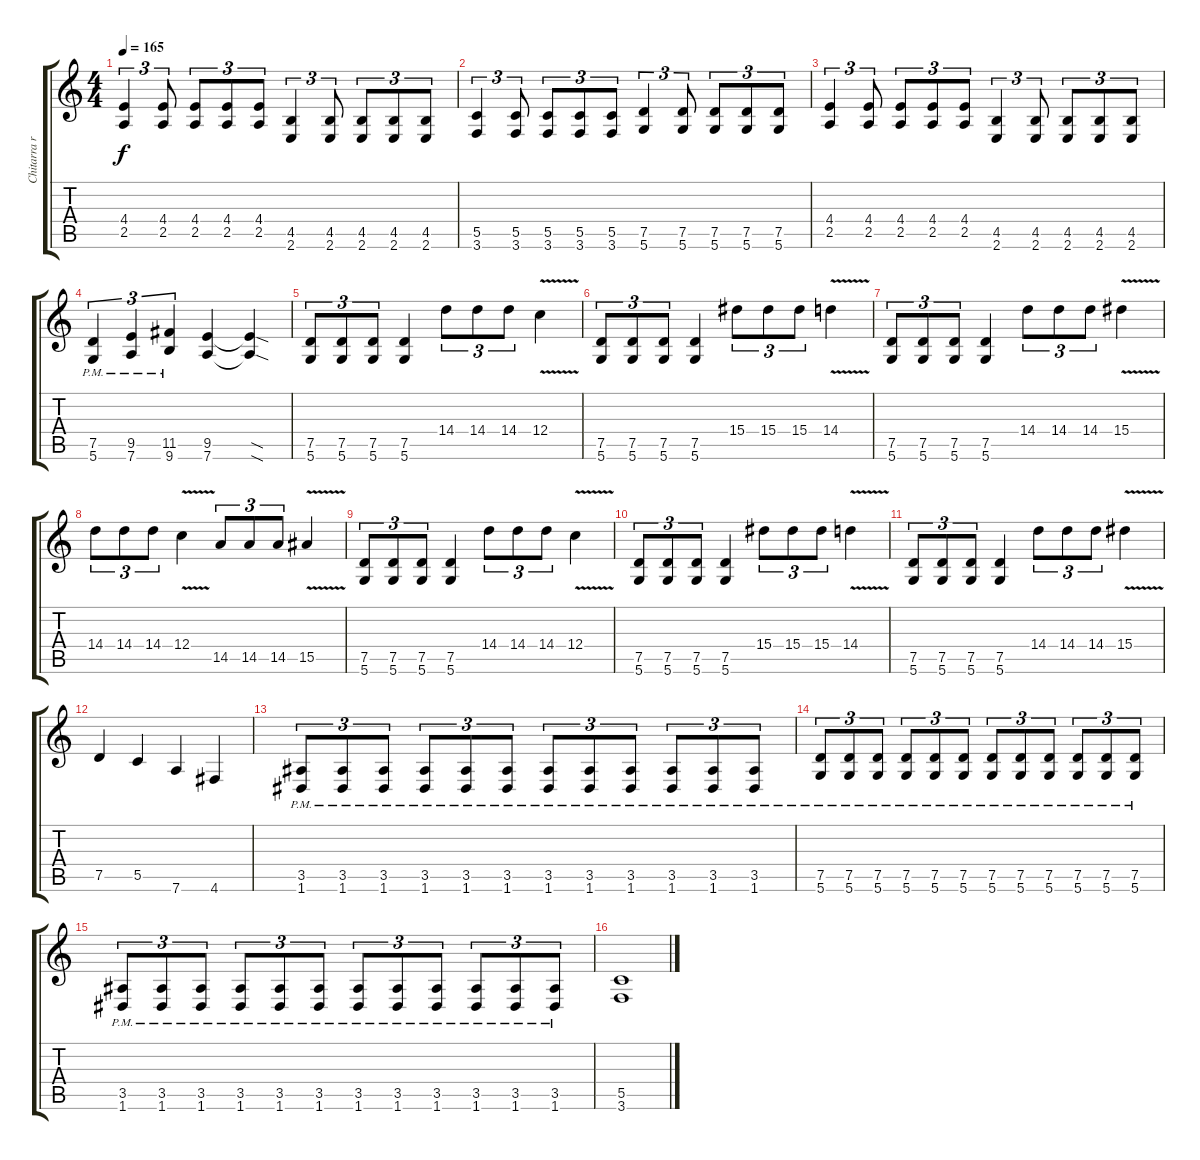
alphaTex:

\track ("Chitarra ritmica 2" "Chitarra r") {instrument distortionguitar}
\staff {score tabs}
\tuning (D4 A3 F3 C3 G2 D2) {hide}
\ts (4 4)
\tempo 165
\clef g2
\ks c
(4.4 2.5).4{tu (3 2) dy f} (4.4 2.5).8{tu (3 2)} (4.4 2.5).8{tu (3 2)} (4.4 2.5).8{tu (3 2)} (4.4 2.5).8{tu (3 2)} (4.5 2.6).4{tu (3 2)} (4.5 2.6).8{tu (3 2)} (4.5 2.6).8{tu (3 2)} (4.5 2.6).8{tu (3 2)} (4.5 2.6).8{tu (3 2)} |
(5.5 3.6).4{tu (3 2)} (5.5 3.6).8{tu (3 2)} (5.5 3.6).8{tu (3 2)} (5.5 3.6).8{tu (3 2)} (5.5 3.6).8{tu (3 2)} (7.5 5.6).4{tu (3 2)} (7.5 5.6).8{tu (3 2)} (7.5 5.6).8{tu (3 2)} (7.5 5.6).8{tu (3 2)} (7.5 5.6).8{tu (3 2)} |
(4.4 2.5).4{tu (3 2)} (4.4 2.5).8{tu (3 2)} (4.4 2.5).8{tu (3 2)} (4.4 2.5).8{tu (3 2)} (4.4 2.5).8{tu (3 2)} (4.5 2.6).4{tu (3 2)} (4.5 2.6).8{tu (3 2)} (4.5 2.6).8{tu (3 2)} (4.5 2.6).8{tu (3 2)} (4.5 2.6).8{tu (3 2)} |
(7.5{pm} 5.6{pm}).4{tu (3 2)} (9.5{pm} 7.6{pm}).4{tu (3 2)} (11.5{pm} 9.6{pm}).4{tu (3 2)} (9.5 7.6).4 (9.5{sod t} 7.6{sod t}).4 |
(7.5 5.6).8{tu (3 2)} (7.5 5.6).8{tu (3 2)} (7.5 5.6).8{tu (3 2)} (7.5 5.6).4 14.4.8{tu (3 2)} 14.4.8{tu (3 2)} 14.4.8{tu (3 2)} 12.4{v}.4 |
(7.5 5.6).8{tu (3 2)} (7.5 5.6).8{tu (3 2)} (7.5 5.6).8{tu (3 2)} (7.5 5.6).4 15.4.8{tu (3 2)} 15.4.8{tu (3 2)} 15.4.8{tu (3 2)} 14.4{v}.4 |
(7.5 5.6).8{tu (3 2)} (7.5 5.6).8{tu (3 2)} (7.5 5.6).8{tu (3 2)} (7.5 5.6).4 14.4.8{tu (3 2)} 14.4.8{tu (3 2)} 14.4.8{tu (3 2)} 15.4{v}.4 |
14.4.8{tu (3 2)} 14.4.8{tu (3 2)} 14.4.8{tu (3 2)} 12.4{v}.4 14.5.8{tu (3 2)} 14.5.8{tu (3 2)} 14.5.8{tu (3 2)} 15.5{v}.4 |
(7.5 5.6).8{tu (3 2)} (7.5 5.6).8{tu (3 2)} (7.5 5.6).8{tu (3 2)} (7.5 5.6).4 14.4.8{tu (3 2)} 14.4.8{tu (3 2)} 14.4.8{tu (3 2)} 12.4{v}.4 |
(7.5 5.6).8{tu (3 2)} (7.5 5.6).8{tu (3 2)} (7.5 5.6).8{tu (3 2)} (7.5 5.6).4 15.4.8{tu (3 2)} 15.4.8{tu (3 2)} 15.4.8{tu (3 2)} 14.4{v}.4 |
(7.5 5.6).8{tu (3 2)} (7.5 5.6).8{tu (3 2)} (7.5 5.6).8{tu (3 2)} (7.5 5.6).4 14.4.8{tu (3 2)} 14.4.8{tu (3 2)} 14.4.8{tu (3 2)} 15.4{v}.4 |
7.5.4 5.5.4 7.6.4 4.6.4 |
(3.5{pm} 1.6{pm}).8{tu (3 2)} (3.5{pm} 1.6{pm}).8{tu (3 2)} (3.5{pm} 1.6{pm}).8{tu (3 2)} (3.5{pm} 1.6{pm}).8{tu (3 2)} (3.5{pm} 1.6{pm}).8{tu (3 2)} (3.5{pm} 1.6{pm}).8{tu (3 2)} (3.5{pm} 1.6{pm}).8{tu (3 2)} (3.5{pm} 1.6{pm}).8{tu (3 2)} (3.5{pm} 1.6{pm}).8{tu (3 2)} (3.5{pm} 1.6{pm}).8{tu (3 2)} (3.5{pm} 1.6{pm}).8{tu (3 2)} (3.5{pm} 1.6{pm}).8{tu (3 2)} |
(7.5{pm} 5.6{pm}).8{tu (3 2)} (7.5{pm} 5.6{pm}).8{tu (3 2)} (7.5{pm} 5.6{pm}).8{tu (3 2)} (7.5{pm} 5.6{pm}).8{tu (3 2)} (7.5{pm} 5.6{pm}).8{tu (3 2)} (7.5{pm} 5.6{pm}).8{tu (3 2)} (7.5{pm} 5.6{pm}).8{tu (3 2)} (7.5{pm} 5.6{pm}).8{tu (3 2)} (7.5{pm} 5.6{pm}).8{tu (3 2)} (7.5{pm} 5.6{pm}).8{tu (3 2)} (7.5{pm} 5.6{pm}).8{tu (3 2)} (7.5{pm} 5.6{pm}).8{tu (3 2)} |
(3.5{pm} 1.6{pm}).8{tu (3 2)} (3.5{pm} 1.6{pm}).8{tu (3 2)} (3.5{pm} 1.6{pm}).8{tu (3 2)} (3.5{pm} 1.6{pm}).8{tu (3 2)} (3.5{pm} 1.6{pm}).8{tu (3 2)} (3.5{pm} 1.6{pm}).8{tu (3 2)} (3.5{pm} 1.6{pm}).8{tu (3 2)} (3.5{pm} 1.6{pm}).8{tu (3 2)} (3.5{pm} 1.6{pm}).8{tu (3 2)} (3.5{pm} 1.6{pm}).8{tu (3 2)} (3.5{pm} 1.6{pm}).8{tu (3 2)} (3.5{pm} 1.6{pm}).8{tu (3 2)} |
(5.5 3.6).1
